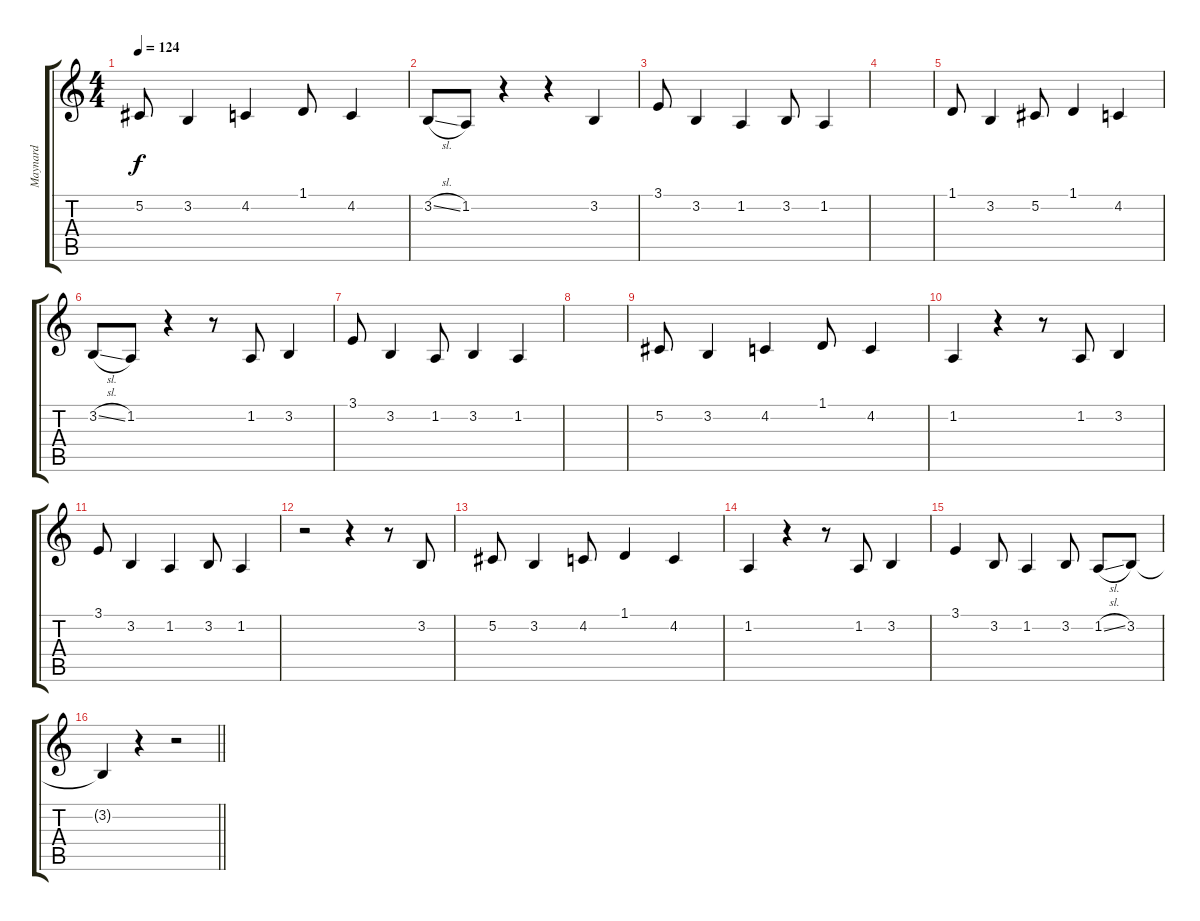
\track ("Maynard" "Maynard") {instrument synthstrings2}
\staff {score tabs}
\tuning (Db4 Ab3 E3 B2 Gb2 Db2) {hide}
\ts (4 4)
\tempo 124
\clef g2
\ks c
5.2.8{dy f} 3.2.4 4.2.4 1.1.8 4.2.4 |
3.2{sl}.8 1.2.8 r.4 r.4 3.2.4 |
3.1.8 3.2.4 1.2.4 3.2.8 1.2.4 |
|
1.1.8 3.2.4 5.2.8 1.1.4 4.2.4 |
3.2{sl}.8 1.2.8 r.4 r.8 1.2.8 3.2.4 |
3.1.8 3.2.4 1.2.8 3.2.4 1.2.4 |
|
5.2.8 3.2.4 4.2.4 1.1.8 4.2.4 |
1.2.4 r.4 r.8 1.2.8 3.2.4 |
3.1.8 3.2.4 1.2.4 3.2.8 1.2.4 |
r.2 r.4 r.8 3.2.8 |
5.2.8 3.2.4 4.2.8 1.1.4 4.2.4 |
1.2.4 r.4 r.8 1.2.8 3.2.4 |
3.1.4 3.2.8 1.2.4 3.2.8 1.2{sl}.8 3.2.8 |
\barLineRight lightlight
3.2{t}.4 r.4 r.2
